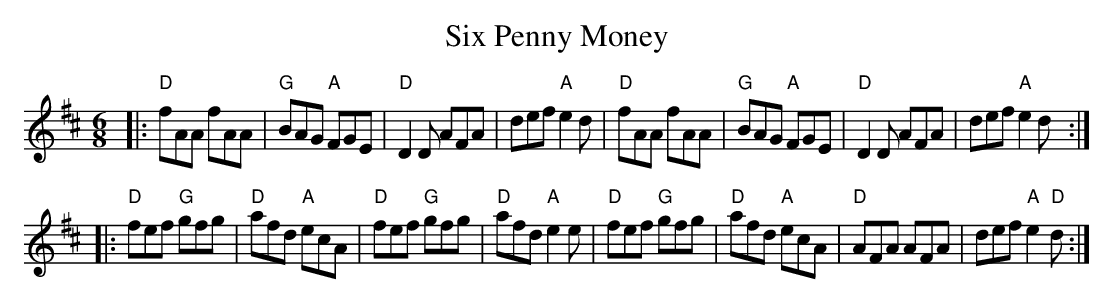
X:1
T: Six Penny Money
M: 6/8
L: 1/8
K: D
|:\
"D"fAA fAA | "G"BAG "A"FGE | "D"D2D AFA | def "A"e2d |\
"D"fAA fAA | "G"BAG "A"FGE | "D"D2D AFA | def "A"e2d :|
|:\
"D"fef "G"gfg | "D"afd "A"ecA | "D"fef "G"gfg | "D"afd "A"e2e |\
"D"fef "G"gfg | "D"afd "A"ecA | "D"AFA AFA | def "A"e2"D"d :|
